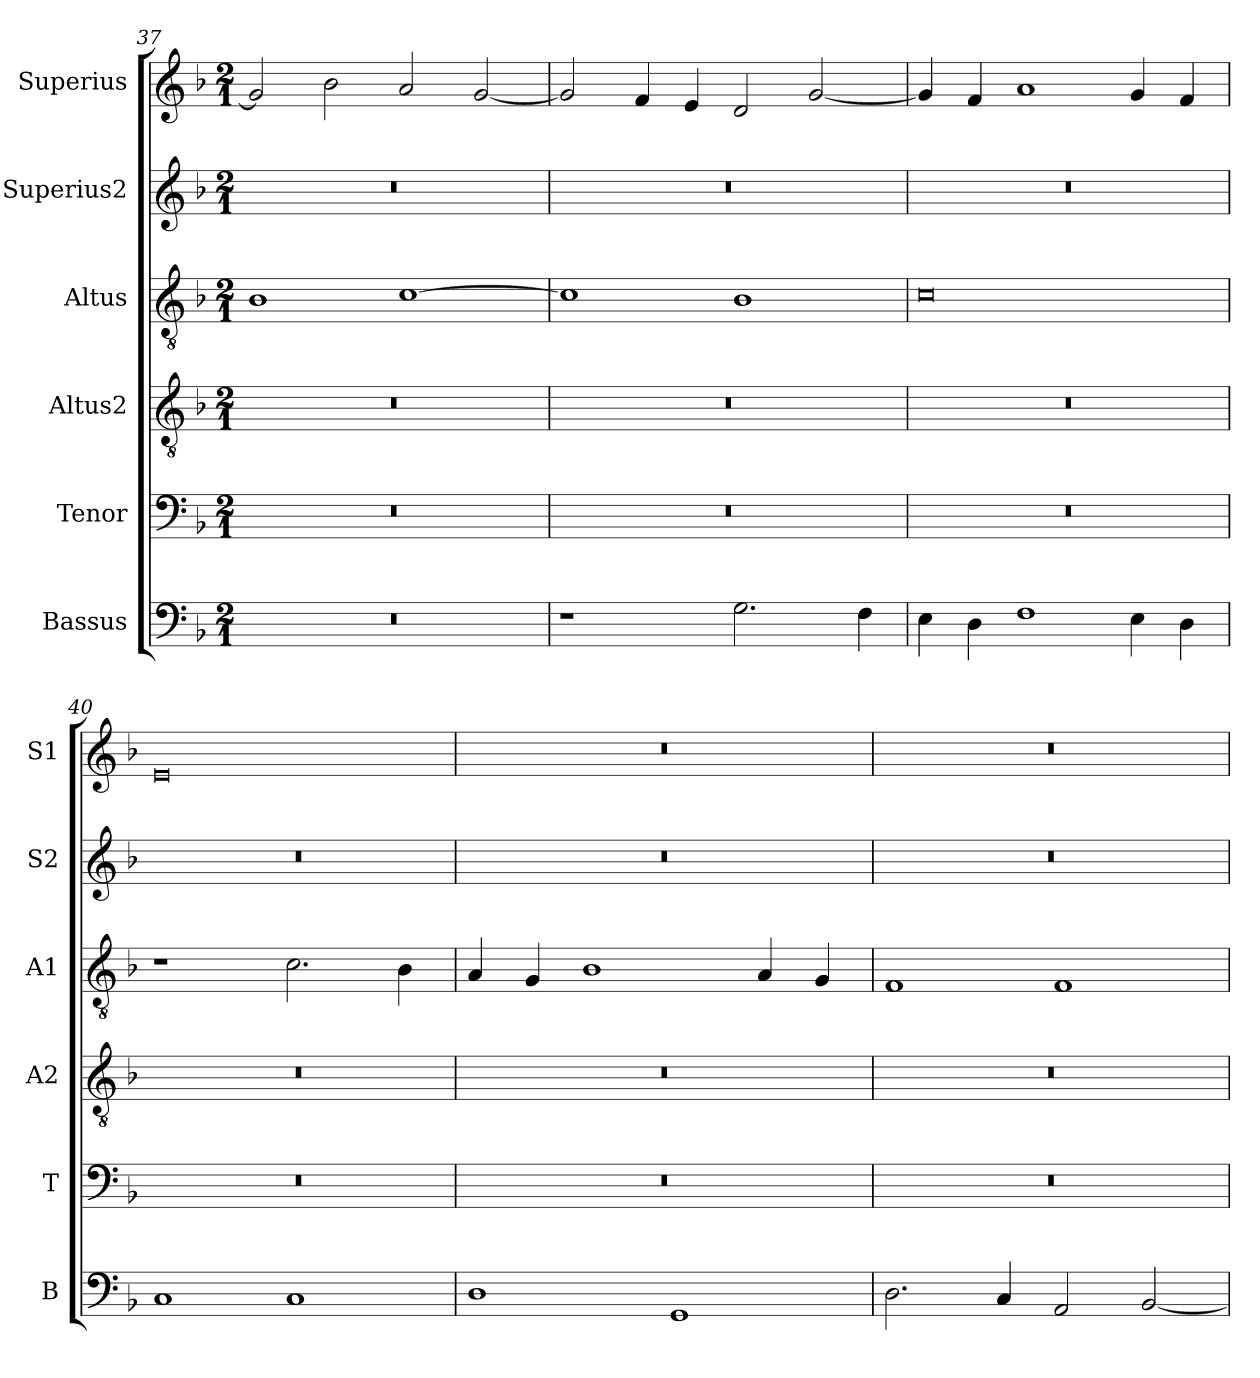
**kern	**kern	**kern	**kern	**kern	**kern
*part6	*part5	*part4	*part3	*part2	*part1
*staff6	*staff5	*staff4	*staff3	*staff2	*staff1
*I"Bassus	*I"Tenor	*I"Altus2	*I"Altus	*I"Superius2	*I"Superius
*I'B	*I'T	*I'A2	*I'A1	*I'S2	*I'S1
*clefF4	*clefF4	*clefGv2	*clefGv2	*clefG2	*clefG2
*k[b-]	*k[b-]	*k[b-]	*k[b-]	*k[b-]	*k[b-]
*M2/1	*M2/1	*M2/1	*M2/1	*M2/1	*M2/1
=37	=37	=37	=37	=37	=37
0r	0r	0r	1B-	0r	2g/]
.	.	.	.	.	2b-\
.	.	.	[1c	.	2a/
.	.	.	.	.	[2g/
=38	=38	=38	=38	=38	=38
1r	0r	0r	1c]	0r	2g/]
.	.	.	.	.	4f/
.	.	.	.	.	4e/
2.G\	.	.	1B-	.	2d/
.	.	.	.	.	[2g/
4F\	.	.	.	.	.
=39	=39	=39	=39	=39	=39
4E\	0r	0r	0c	0r	4g/]
4D\	.	.	.	.	4f/
1F	.	.	.	.	1a
4E\	.	.	.	.	4g/
4D\	.	.	.	.	4f/
=40	=40	=40	=40	=40	=40
1C	0r	0r	1r	0r	0e
1C	.	.	2.c\	.	.
.	.	.	4B-\	.	.
=41	=41	=41	=41	=41	=41
1D	0r	0r	4A/	0r	0r
.	.	.	4G/	.	.
.	.	.	1B-	.	.
1GG	.	.	.	.	.
.	.	.	4A/	.	.
.	.	.	4G/	.	.
=42	=42	=42	=42	=42	=42
2.D\	0r	0r	1F	0r	0r
4C/	.	.	.	.	.
2AA/	.	.	1F	.	.
[2BB-/	.	.	.	.	.
=	=	=	=	=	=
*-	*-	*-	*-	*-	*-
